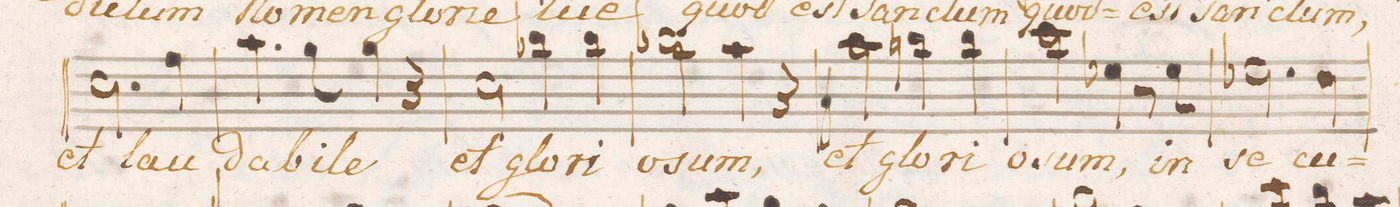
**kern	**text	**dynam
*I"Soprano.	*	*
*clefC1	*	*
*k[b-e-a-d-]	*	*
*met(C.)	*	*
*M4/4	*	*
2.a-\	et	.
4dd-\	lau-	.
=39	=39	=39
4.ff\	-da-	.
8ee-\	-bi-	.
4ee-\	-le	.
4r	.	.
=40	=40	=40
2a-\	et	.
4gg-X\	glo-	.
4gg-\	-ri-	.
=41	=41	=41
2gg-X\	-o-	.
4ff\	-sum,	.
4r	.	.
=42	=42	=42
2ff\	et	f
4ggn\	glo-	.
4gg\	-ri-	.
=43	=43	=43
2aa-\	-o-	.
4cc-X\	-sum,	.
8r	.	.
8cc-\	in	.
=44	=44	=44
2.cc-X\	se-	.
4b-\	-cu-	.
=45	=45	=45
*-	*-	*-
